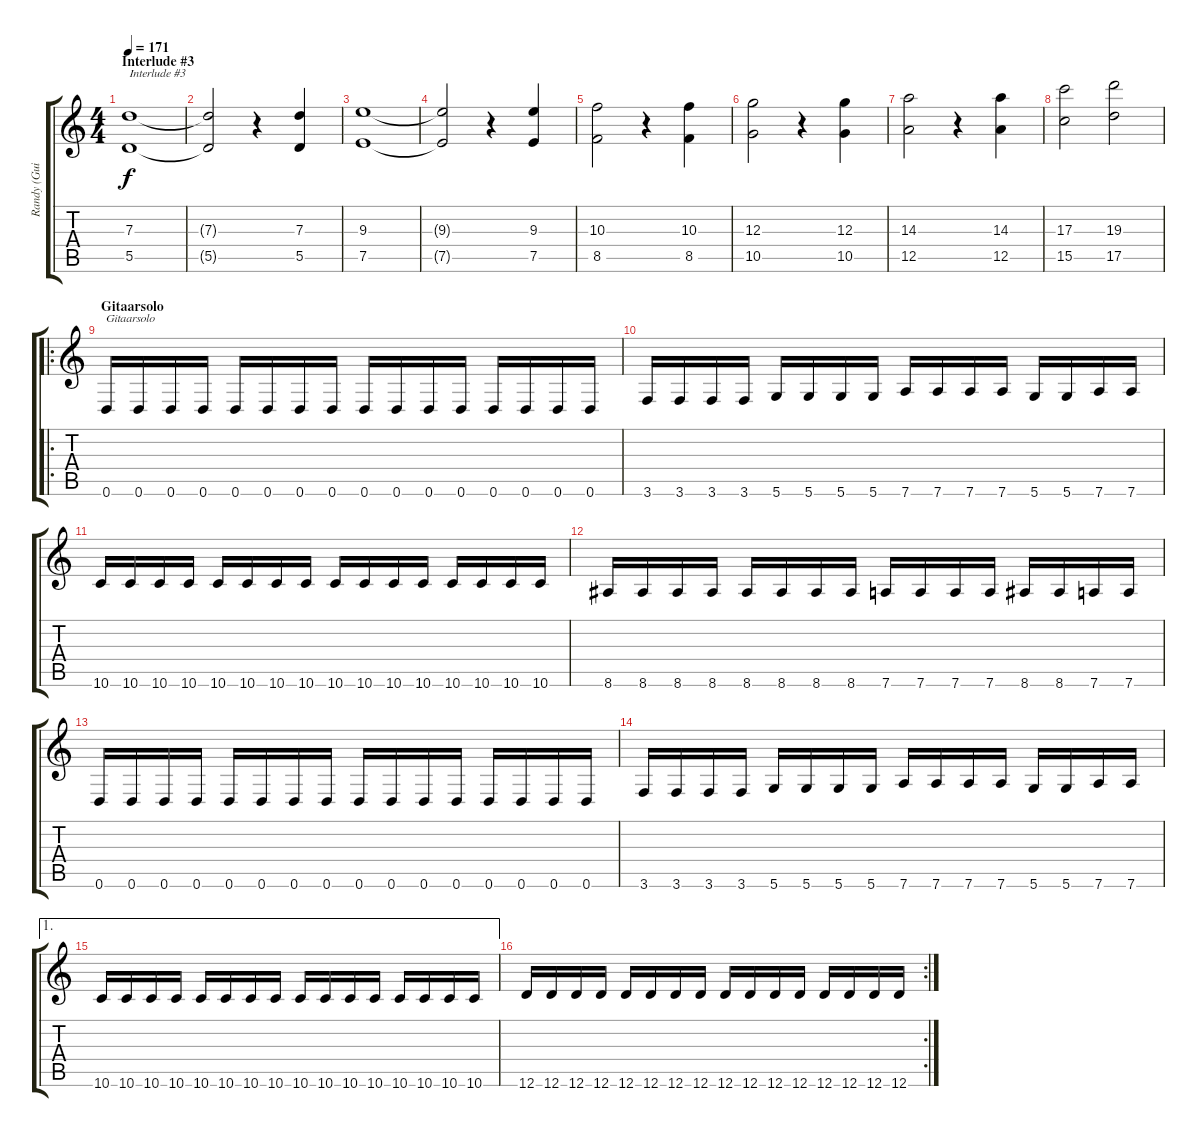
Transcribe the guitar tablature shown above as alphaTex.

\track ("Randy (Guitar)" "Randy (Gui") {instrument overdrivenguitar}
\staff {score tabs}
\tuning (E4 B3 G3 D3 A2 D2) {hide}
\ts (4 4)
\section ("" "Interlude #3")
\tempo 171
\clef g2
\ks c
(7.3 5.5).1{txt "Interlude #3" dy f} |
(7.3{t} 5.5{t}).2 r.4 (7.3 5.5).4 |
(9.3 7.5).1 |
(9.3{t} 7.5{t}).2 r.4 (9.3 7.5).4 |
(10.3 8.5).2 r.4 (10.3 8.5).4 |
(12.3 10.5).2 r.4 (12.3 10.5).4 |
(14.3 12.5).2 r.4 (14.3 12.5).4 |
(17.3 15.5).2 (19.3 17.5).2 |
\ro
\section ("" "Gitaarsolo")
0.6.16{txt "Gitaarsolo"} 0.6.16 0.6.16 0.6.16 0.6.16 0.6.16 0.6.16 0.6.16 0.6.16 0.6.16 0.6.16 0.6.16 0.6.16 0.6.16 0.6.16 0.6.16 |
3.6.16 3.6.16 3.6.16 3.6.16 5.6.16 5.6.16 5.6.16 5.6.16 7.6.16 7.6.16 7.6.16 7.6.16 5.6.16 5.6.16 7.6.16 7.6.16 |
10.6.16 10.6.16 10.6.16 10.6.16 10.6.16 10.6.16 10.6.16 10.6.16 10.6.16 10.6.16 10.6.16 10.6.16 10.6.16 10.6.16 10.6.16 10.6.16 |
8.6.16 8.6.16 8.6.16 8.6.16 8.6.16 8.6.16 8.6.16 8.6.16 7.6.16 7.6.16 7.6.16 7.6.16 8.6.16 8.6.16 7.6.16 7.6.16 |
0.6.16 0.6.16 0.6.16 0.6.16 0.6.16 0.6.16 0.6.16 0.6.16 0.6.16 0.6.16 0.6.16 0.6.16 0.6.16 0.6.16 0.6.16 0.6.16 |
3.6.16 3.6.16 3.6.16 3.6.16 5.6.16 5.6.16 5.6.16 5.6.16 7.6.16 7.6.16 7.6.16 7.6.16 5.6.16 5.6.16 7.6.16 7.6.16 |
\ae 1
10.6.16 10.6.16 10.6.16 10.6.16 10.6.16 10.6.16 10.6.16 10.6.16 10.6.16 10.6.16 10.6.16 10.6.16 10.6.16 10.6.16 10.6.16 10.6.16 |
\rc 2
12.6.16 12.6.16 12.6.16 12.6.16 12.6.16 12.6.16 12.6.16 12.6.16 12.6.16 12.6.16 12.6.16 12.6.16 12.6.16 12.6.16 12.6.16 12.6.16
